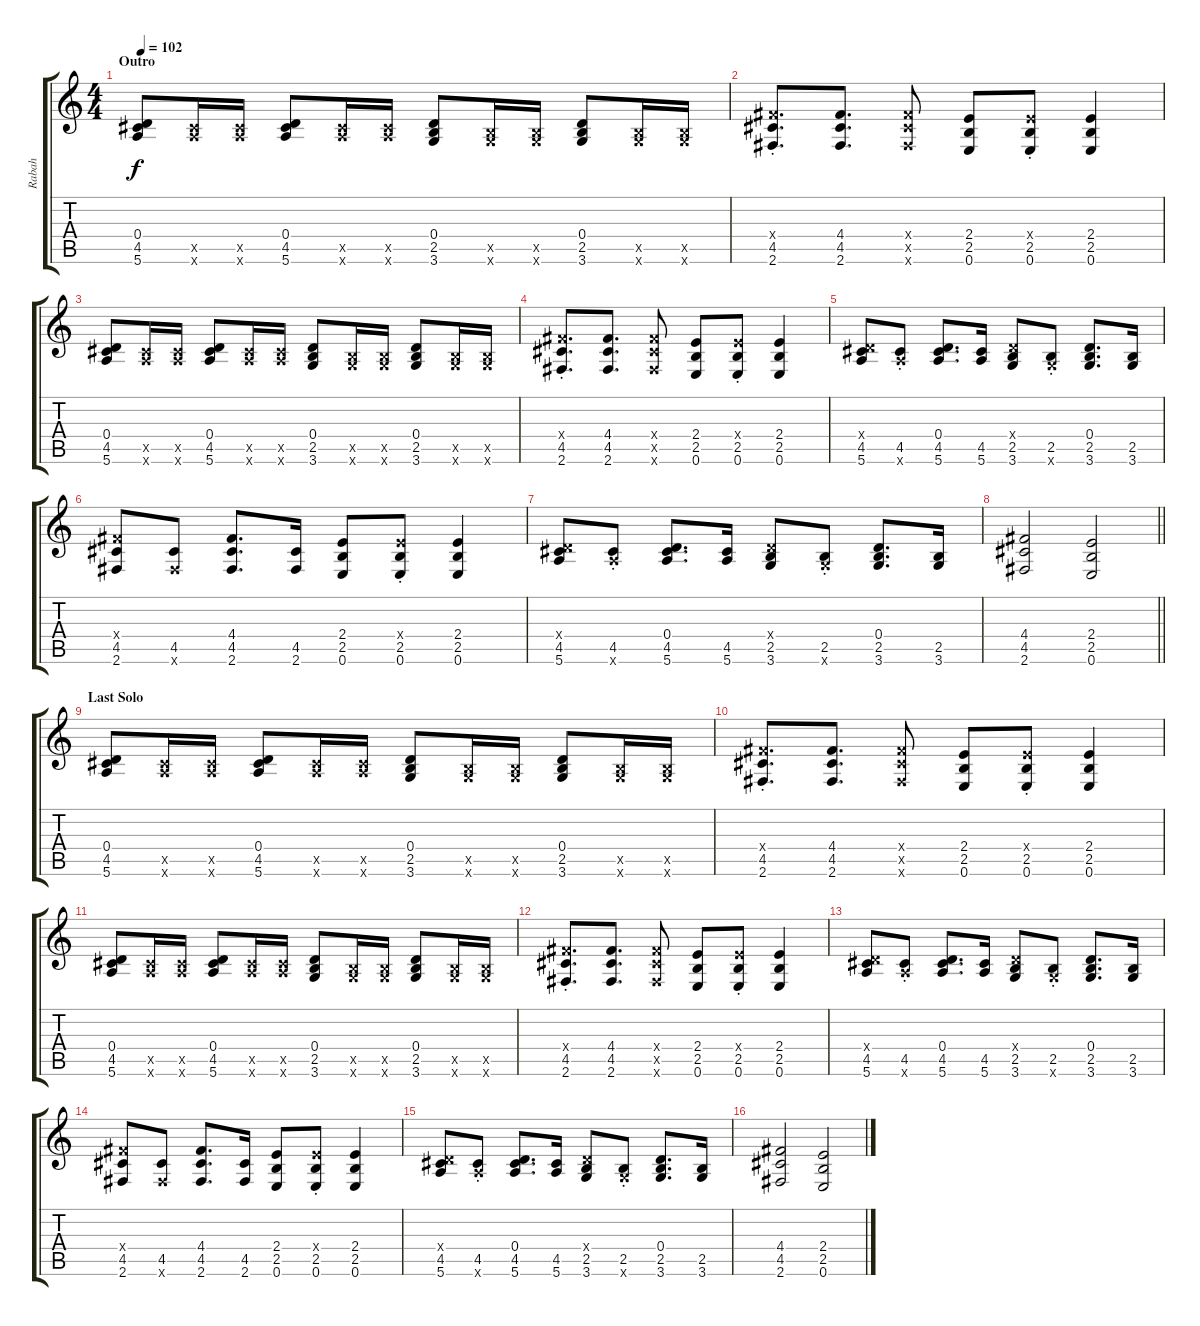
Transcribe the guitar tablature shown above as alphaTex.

\track ("Rabah" "Rabah") {instrument electricguitarclean}
\staff {score tabs}
\tuning (E4 B3 G3 D3 A2 E2) {hide}
\ts (4 4)
\section ("" "Outro")
\tempo 102
\clef g2
\ks c
(0.4 4.5 5.6).8{dy f} (4.5{x} 5.6{x}).16 (4.5{x} 5.6{x}).16 (0.4 4.5 5.6).8 (4.5{x} 5.6{x}).16 (4.5{x} 5.6{x}).16 (0.4 2.5 3.6).8 (2.5{x} 3.6{x}).16 (2.5{x} 3.6{x}).16 (0.4 2.5 3.6).8 (2.5{x} 3.6{x}).16 (2.5{x} 3.6{x}).16 |
(4.4{st x} 4.5{st} 2.6{st}).8{d} (4.4 4.5 2.6).8{d} (4.4{x} 4.5{x} 2.6{x}).8 (2.4 2.5 0.6).8 (2.4{x} 2.5{st} 0.6{st}).8 (2.4 2.5 0.6).4 |
(0.4 4.5 5.6).8 (4.5{x} 5.6{x}).16 (4.5{x} 5.6{x}).16 (0.4 4.5 5.6).8 (4.5{x} 5.6{x}).16 (4.5{x} 5.6{x}).16 (0.4 2.5 3.6).8 (2.5{x} 3.6{x}).16 (2.5{x} 3.6{x}).16 (0.4 2.5 3.6).8 (2.5{x} 3.6{x}).16 (2.5{x} 3.6{x}).16 |
(4.4{st x} 4.5{st} 2.6{st}).8{d} (4.4 4.5 2.6).8{d} (4.4{x} 4.5{x} 2.6{x}).8 (2.4 2.5 0.6).8 (2.4{x} 2.5{st} 0.6{st}).8 (2.4 2.5 0.6).4 |
(0.4{x} 4.5 5.6).8 (4.5{st} 5.6{st x}).8 (0.4 4.5 5.6).8{d} (4.5 5.6).16 (0.4{x} 2.5 3.6).8 (2.5{st} 3.6{x}).8 (0.4 2.5 3.6).8{d} (2.5 3.6).16 |
(4.4{x} 4.5 2.6).8 (4.5 2.6{x}).8 (4.4 4.5 2.6).8{d} (4.5 2.6).16 (2.4 2.5 0.6).8 (2.4{x} 2.5{st} 0.6{st}).8 (2.4 2.5 0.6).4 |
(0.4{x} 4.5 5.6).8 (4.5{st} 5.6{st x}).8 (0.4 4.5 5.6).8{d} (4.5 5.6).16 (0.4{x} 2.5 3.6).8 (2.5{st} 3.6{x}).8 (0.4 2.5 3.6).8{d} (2.5 3.6).16 |
\barLineRight lightlight
(4.4 4.5 2.6).2 (2.4 2.5 0.6).2 |
\section ("" "Last Solo")
(0.4 4.5 5.6).8 (4.5{x} 5.6{x}).16 (4.5{x} 5.6{x}).16 (0.4 4.5 5.6).8 (4.5{x} 5.6{x}).16 (4.5{x} 5.6{x}).16 (0.4 2.5 3.6).8 (2.5{x} 3.6{x}).16 (2.5{x} 3.6{x}).16 (0.4 2.5 3.6).8 (2.5{x} 3.6{x}).16 (2.5{x} 3.6{x}).16 |
(4.4{st x} 4.5{st} 2.6{st}).8{d} (4.4 4.5 2.6).8{d} (4.4{x} 4.5{x} 2.6{x}).8 (2.4 2.5 0.6).8 (2.4{x} 2.5{st} 0.6{st}).8 (2.4 2.5 0.6).4 |
(0.4 4.5 5.6).8 (4.5{x} 5.6{x}).16 (4.5{x} 5.6{x}).16 (0.4 4.5 5.6).8 (4.5{x} 5.6{x}).16 (4.5{x} 5.6{x}).16 (0.4 2.5 3.6).8 (2.5{x} 3.6{x}).16 (2.5{x} 3.6{x}).16 (0.4 2.5 3.6).8 (2.5{x} 3.6{x}).16 (2.5{x} 3.6{x}).16 |
(4.4{st x} 4.5{st} 2.6{st}).8{d} (4.4 4.5 2.6).8{d} (4.4{x} 4.5{x} 2.6{x}).8 (2.4 2.5 0.6).8 (2.4{x} 2.5{st} 0.6{st}).8 (2.4 2.5 0.6).4 |
(0.4{x} 4.5 5.6).8 (4.5{st} 5.6{st x}).8 (0.4 4.5 5.6).8{d} (4.5 5.6).16 (0.4{x} 2.5 3.6).8 (2.5{st} 3.6{x}).8 (0.4 2.5 3.6).8{d} (2.5 3.6).16 |
(4.4{x} 4.5 2.6).8 (4.5 2.6{x}).8 (4.4 4.5 2.6).8{d} (4.5 2.6).16 (2.4 2.5 0.6).8 (2.4{x} 2.5{st} 0.6{st}).8 (2.4 2.5 0.6).4 |
(0.4{x} 4.5 5.6).8 (4.5{st} 5.6{st x}).8 (0.4 4.5 5.6).8{d} (4.5 5.6).16 (0.4{x} 2.5 3.6).8 (2.5{st} 3.6{x}).8 (0.4 2.5 3.6).8{d} (2.5 3.6).16 |
(4.4 4.5 2.6).2 (2.4 2.5 0.6).2
